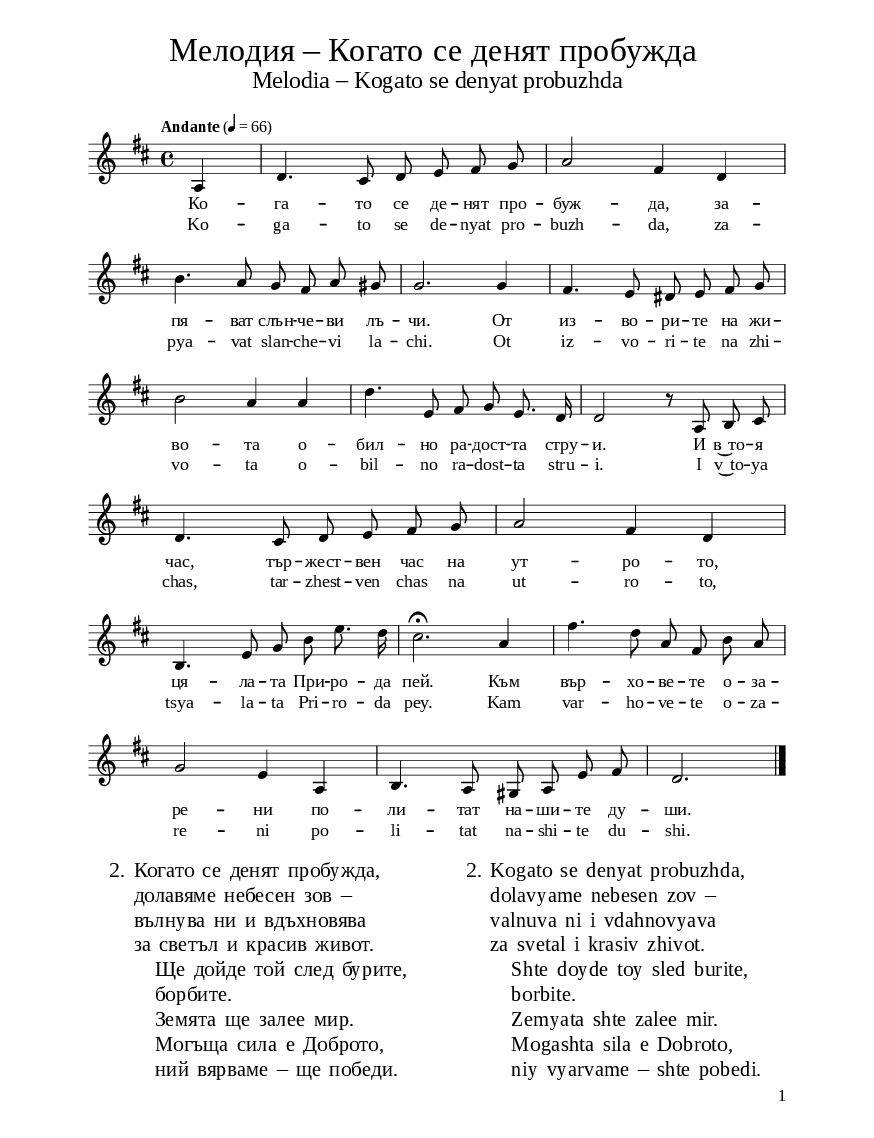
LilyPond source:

\version "2.24.1"

% include paper part and global functions
\include "include/globals.ily"

\bookpart {
  \label #'ref188
  \tocItem \markup "Мелодия – Когато се денят... – Melodia – Kogato se denyat..."
  \include "include/bookpart-paper.ily"
  \score {
    \include "include/score-layout.ily"

    \new Voice \relative c' {
      \clef treble
      \key d \major
      \time 4/4
      \tempoFunc "Andante" 4 "66"
      \autoBeamOff
      \partial 4
      a4 | d4. cis8 d8 e8 fis8 g8 | a2 fis4 d4 | \break

      b'4. a8 g fis a gis |g2. g4 | fis4. e8 dis e fis g | \break

      b2 a4 a |d4. e,8 fis8 g8 e8. d16 | d2 r8 a8 b8 cis8 | \break

      d4. cis8 d e fis g | a2 fis4 d4 | \break

      b4. e8 g b e8. d16 | cis2.\fermata a4 | fis'4. d8 a fis b a \break |

      g2 e4 a,4 | b4. a8 gis a e'8 fis | d2 . \bar "|." \break
    }


    \addlyrics {
      Ко -- га -- то се де -- нят про -- буж -- да,
      за -- пя -- ват слън -- че -- ви лъ -- чи.
      От из -- во -- ри -- те на жи -- во -- та
      о -- бил -- но ра -- дост -- та стру -- и.
      И в~то -- я час, тър -- жест -- вен час на ут -- ро -- то,
      ця -- ла -- та При -- ро -- да пей.
      Към вър -- хо -- ве -- те о -- за -- ре -- ни
      по -- ли -- тат на -- ши -- те ду -- ши.}
      \addlyrics {
        Ko -- ga -- to se de -- nyat pro -- buzh -- da,
        za -- pya -- vat slan -- che -- vi la -- chi.
        Ot iz -- vo -- ri -- te na zhi -- vo -- ta
        o -- bil -- no ra -- dost -- ta stru -- i.
        I v~to -- ya chas, tar -- zhest -- ven chas na ut -- ro -- to,
        tsya -- la -- ta Pri -- ro -- da pey.
        Kam var -- ho -- ve -- te o -- za -- re -- ni
        po -- li -- tat na -- shi -- te du -- shi.}

        \header {
          title = \titleFunc "Мелодия – Когато се денят пробужда " "Melodia – Kogato se denyat probuzhda"
        }

        \midi{}

      } % score

      \markup \fontsize #bgCoupletFontSize {
        \hspace #2
        \override #`(baseline-skip . ,bgCoupletBaselineSkip)
        \column {
          \line {   2. Когато се денят пробужда,}
          \line {   "   " долавяме небесен зов – }
          \line {   "   " вълнува ни и вдъхновява}
          \line {   "   " за светъл и красив живот.}
          \line {   "       " Ще дойде той след бурите, }
          \line {   "       " борбите.}
          \line {   "       " Земята ще залее мир.}
          \line {   "       " Могъща сила е Доброто,}
          \line {   "       " ний вярваме – ще победи.}
        }

        \hspace #5
        \override #`(baseline-skip . ,bgCoupletBaselineSkip)
        \column {
          \line {   2.  Kogato se denyat probuzhda,}
          \line {   "   " dolavyame nebesen zov – }
          \line {   "   " valnuva ni i vdahnovyava}
          \line {   "   " za svetal i krasiv zhivot.}
          \line {   "       " Shte doyde toy sled burite,}
          \line {   "       " borbite.}
          \line {   "       " Zemyata shte zalee mir.}
          \line {   "       " Mogashta sila e Dobroto,}
          \line {   "       " niy vyarvame – shte pobedi.}
        } %column
      } % markup

      % include foreign translation(s) of the song
      \version "2.24.0"

\markup \fill-line { \fontsize #deTitleFontSize "Melodie – Wenn der Tag erwacht" }
\markup \null
\markup \null
\markup \fontsize #deCoupletFontSize {
  \hspace #10
  \override #`(baseline-skip . ,deCoupletBaselineSkip)

  \column {
    \line { " " }

    \line { " "Wenn der Tag erwacht, }

    \line { " "beginnen die Sonnenstrahlen zu singen.}

    \line { " "Aus den Quellen des Lebens}

    \line { " "strömt in Fülle die Freude. }

    \line { " "Und in dieser feierlichen Morgenstunde}

    \line { " "singt die ganze Natur.}

    \line { " "Zu den beschienenen Gipfeln}

    \line { " "fliegen unsere Seelen.}

    \line { " " }

    \line { " "Wenn der Tag erwacht,}

    \line { " "vernehmen wir den himmlischen Ruf – }

    \line { " "er bewegt und inspiriert uns}

    \line { " "zu einem lichten und schönen Leben.}

    \line { " "Er wird kommen, nach den Stürmen, nach den Kämpfen.}

    \line { " "Frieden wird die Erde überfluten.}

    \line { " "Mächtige Kraft ist das Gute, }

    \line { " "wir glauben –  es wird siegen. }

  }
}


    } % bookpart

    % Più mosso
    %
